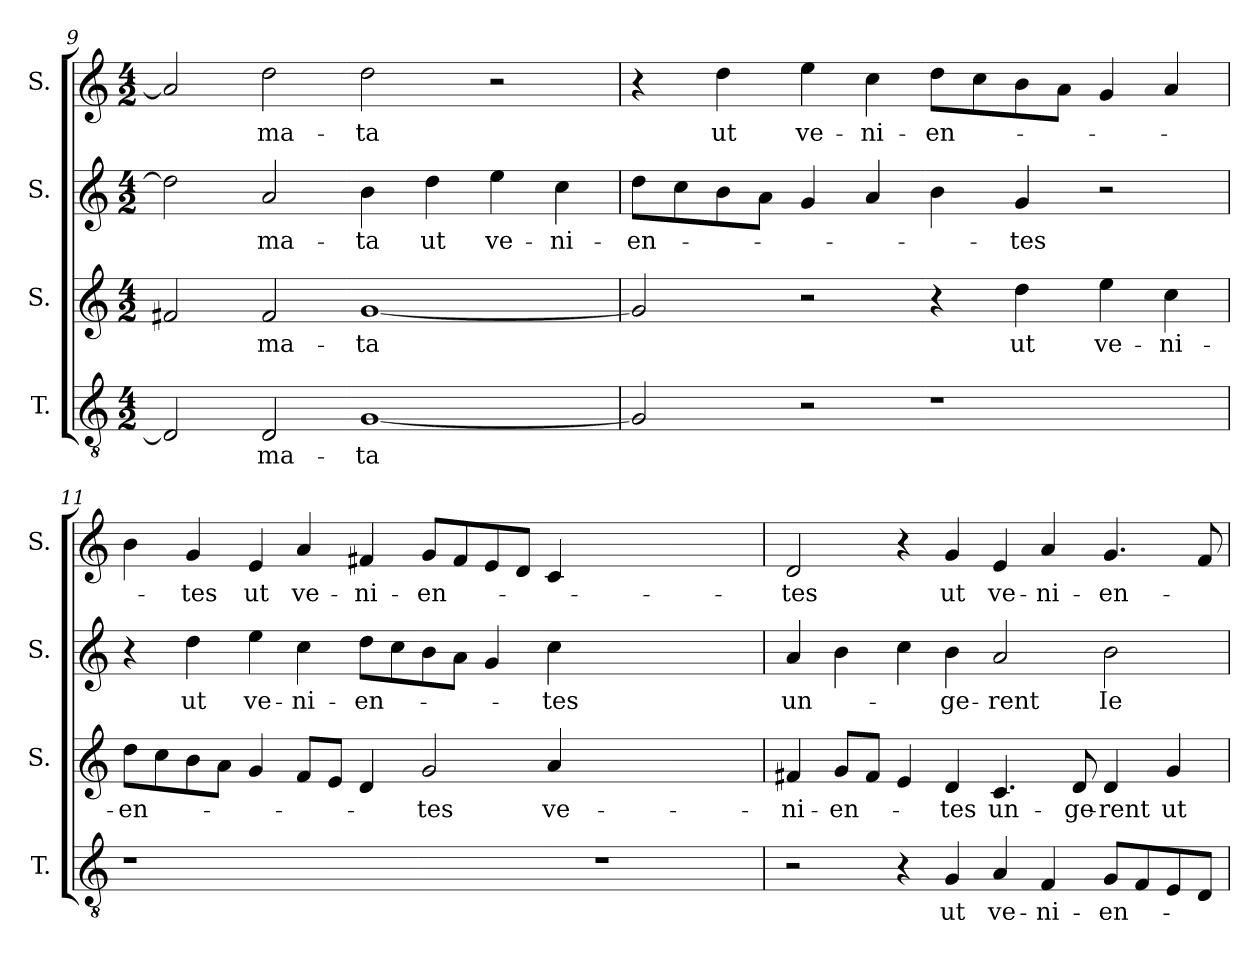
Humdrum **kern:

**kern	**text	**kern	**text	**kern	**text	**kern	**text
*part4	*part4	*part3	*part3	*part2	*part2	*part1	*part1
*staff4	*staff4	*staff3	*staff3	*staff2	*staff2	*staff1	*staff1
*I"T.	*	*I"S.	*	*I"S.	*	*I"S.	*
*I'T.	*	*I'S.	*	*I'S.	*	*I'S.	*
*clefGv2	*	*clefG2	*	*clefG2	*	*clefG2	*
*k[]	*	*k[]	*	*k[]	*	*k[]	*
*C:	*	*C:	*	*C:	*	*C:	*
*M4/2	*	*M4/2	*	*M4/2	*	*M4/2	*
=9	=9	=9	=9	=9	=9	=9	=9
2Di/]	.	2f#Xi/	.	2ddi\]	.	2ai/]	.
!	!LO:LY:b:color=#000000	!	!	!	!	!	!
!	!	!	!LO:LY:b:color=#000000	!	!	!	!
!	!	!	!	!	!LO:LY:b:color=#000000	!	!
!	!	!	!	!	!	!	!LO:LY:b:color=#000000
2Di/	-ma-	2f#i/	-ma-	2ai/	-ma-	2ddi\	-ma-
!	!LO:LY:b:color=#000000	!	!	!	!	!	!
!	!	!	!LO:LY:b:color=#000000	!	!	!	!
!	!	!	!	!	!LO:LY:b:color=#000000	!	!
!	!	!	!	!	!	!	!LO:LY:b:color=#000000
[<1Gi	-ta	[<1gi	-ta	4bi\	-ta	2ddi\	-ta
!	!	!	!	!	!LO:LY:b:color=#000000	!	!
.	.	.	.	4ddi\	ut	.	.
!	!	!	!	!	!LO:LY:b:color=#000000	!	!
.	.	.	.	4eei\	ve-	2r	.
!	!	!	!	!	!LO:LY:b:color=#000000	!	!
.	.	.	.	4cci\	-ni-	.	.
=10	=10	=10	=10	=10	=10	=10	=10
!	!	!	!	!	!LO:LY:b:color=#000000	!	!
2Gi/]	.	2gi/]	.	8ddi\L	-en-	4r	.
.	.	.	.	8cci\	.	.	.
!	!	!	!	!	!	!	!LO:LY:b:color=#000000
.	.	.	.	8bi\	.	4ddi\	ut
.	.	.	.	8ai\J	.	.	.
!	!	!	!	!	!	!	!LO:LY:b:color=#000000
2r	.	2r	.	4gi/	.	4eei\	ve-
!	!	!	!	!	!	!	!LO:LY:b:color=#000000
.	.	.	.	4ai/	.	4cci\	-ni-
!	!	!	!	!	!	!	!LO:LY:b:color=#000000
1r	.	4r	.	4bi\	.	8ddi\L	-en-
.	.	.	.	.	.	8cci\	.
!	!	!	!LO:LY:b:color=#000000	!	!	!	!
!	!	!	!	!	!LO:LY:b:color=#000000	!	!
.	.	4ddi\	ut	4gi/	-tes	8bi\	.
.	.	.	.	.	.	8ai\J	.
!	!	!	!LO:LY:b:color=#000000	!	!	!	!
.	.	4eei\	ve-	2r	.	4gi/	.
!	!	!	!LO:LY:b:color=#000000	!	!	!	!
.	.	4cci\	-ni-	.	.	4ai/	.
!!LO:PB:g=z
=11	=11	=11	=11	=11	=11	=11	=11
!LO:N:vis=1	!	!	!	!	!	!	!
!	!	!	!LO:LY:b:color=#000000	!	!	!	!
0r	.	8ddi\L	-en-	4r	.	4bi\	.
.	.	8cci\	.	.	.	.	.
!	!	!	!	!	!LO:LY:b:color=#000000	!	!
!	!	!	!	!	!	!	!LO:LY:b:color=#000000
.	.	8bi\	.	4ddi\	ut	4gi/	-tes
.	.	8ai\J	.	.	.	.	.
!	!	!	!	!	!LO:LY:b:color=#000000	!	!
!	!	!	!	!	!	!	!LO:LY:b:color=#000000
.	.	4gi/	.	4eei\	ve-	4ei/	ut
!	!	!	!	!	!LO:LY:b:color=#000000	!	!
!	!	!	!	!	!	!	!LO:LY:b:color=#000000
.	.	8fi/L	.	4cci\	-ni-	4ai/	ve-
.	.	8ei/J	.	.	.	.	.
!	!	!	!	!	!LO:LY:b:color=#000000	!	!
!	!	!	!	!	!	!	!LO:LY:b:color=#000000
.	.	4di/	.	8ddi\L	-en-	4f#Xi/	-ni-
.	.	.	.	8cci\	.	.	.
!	!	!	!LO:LY:b:color=#000000	!	!	!	!
!	!	!	!	!	!	!	!LO:LY:b:color=#000000
.	.	2gi/	-tes	8bi\	.	8gi/L	-en-
.	.	.	.	8ai\J	.	8f#i/	.
.	.	.	.	4gi/	.	8ei/	.
.	.	.	.	.	.	8di/J	.
!	!	!	!LO:LY:b:color=#000000	!	!	!	!
!	!	!	!	!	!LO:LY:b:color=#000000	!	!
.	.	4ai/	ve-	4cci\	-tes	4ci/	.
!LO:N:vis=1	!	!	!	!	!	!	!
0r	.	0ryy	.	0ryy	.	0ryy	.
=12	=12	=12	=12	=12	=12	=12	=12
!	!	!	!LO:LY:b:color=#000000	!	!	!	!
!	!	!	!	!	!LO:LY:b:color=#000000	!	!
!	!	!	!	!	!	!	!LO:LY:b:color=#000000
2r	.	4f#Xi/	-ni-	4ai/	un-	2di/	-tes
!	!	!	!LO:LY:b:color=#000000	!	!	!	!
.	.	8gi/L	-en-	4bi\	.	.	.
.	.	8f#i/J	.	.	.	.	.
4r	.	4ei/	.	4cci\	.	4r	.
!	!LO:LY:b:color=#000000	!	!	!	!	!	!
!	!	!	!LO:LY:b:color=#000000	!	!	!	!
!	!	!	!	!	!LO:LY:b:color=#000000	!	!
!	!	!	!	!	!	!	!LO:LY:b:color=#000000
4Gi/	ut	4di/	-tes	4bi\	-ge-	4gi/	ut
!	!LO:LY:b:color=#000000	!	!	!	!	!	!
!	!	!	!LO:LY:b:color=#000000	!	!	!	!
!	!	!	!	!	!LO:LY:b:color=#000000	!	!
!	!	!	!	!	!	!	!LO:LY:b:color=#000000
4Ai/	ve-	4.ci/	un-	2ai/	-rent	4ei/	ve-
!	!LO:LY:b:color=#000000	!	!	!	!	!	!
!	!	!	!	!	!	!	!LO:LY:b:color=#000000
4Fi/	-ni-	.	.	.	.	4ai/	-ni-
!	!	!	!LO:LY:b:color=#000000	!	!	!	!
.	.	8di/	-ge-	.	.	.	.
!	!LO:LY:b:color=#000000	!	!	!	!	!	!
!	!	!	!LO:LY:b:color=#000000	!	!	!	!
!	!	!	!	!	!LO:LY:b:color=#000000	!	!
!	!	!	!	!	!	!	!LO:LY:b:color=#000000
8Gi/L	-en-	4di/	-rent	2bi\	Ie-	4.gi/	-en-
8Fi/	.	.	.	.	.	.	.
!	!	!	!LO:LY:b:color=#000000	!	!	!	!
8Ei/	.	4gi/	ut	.	.	.	.
8Di/J	.	.	.	.	.	8fi/	.
=	=	=	=	=	=	=	=
*-	*-	*-	*-	*-	*-	*-	*-
